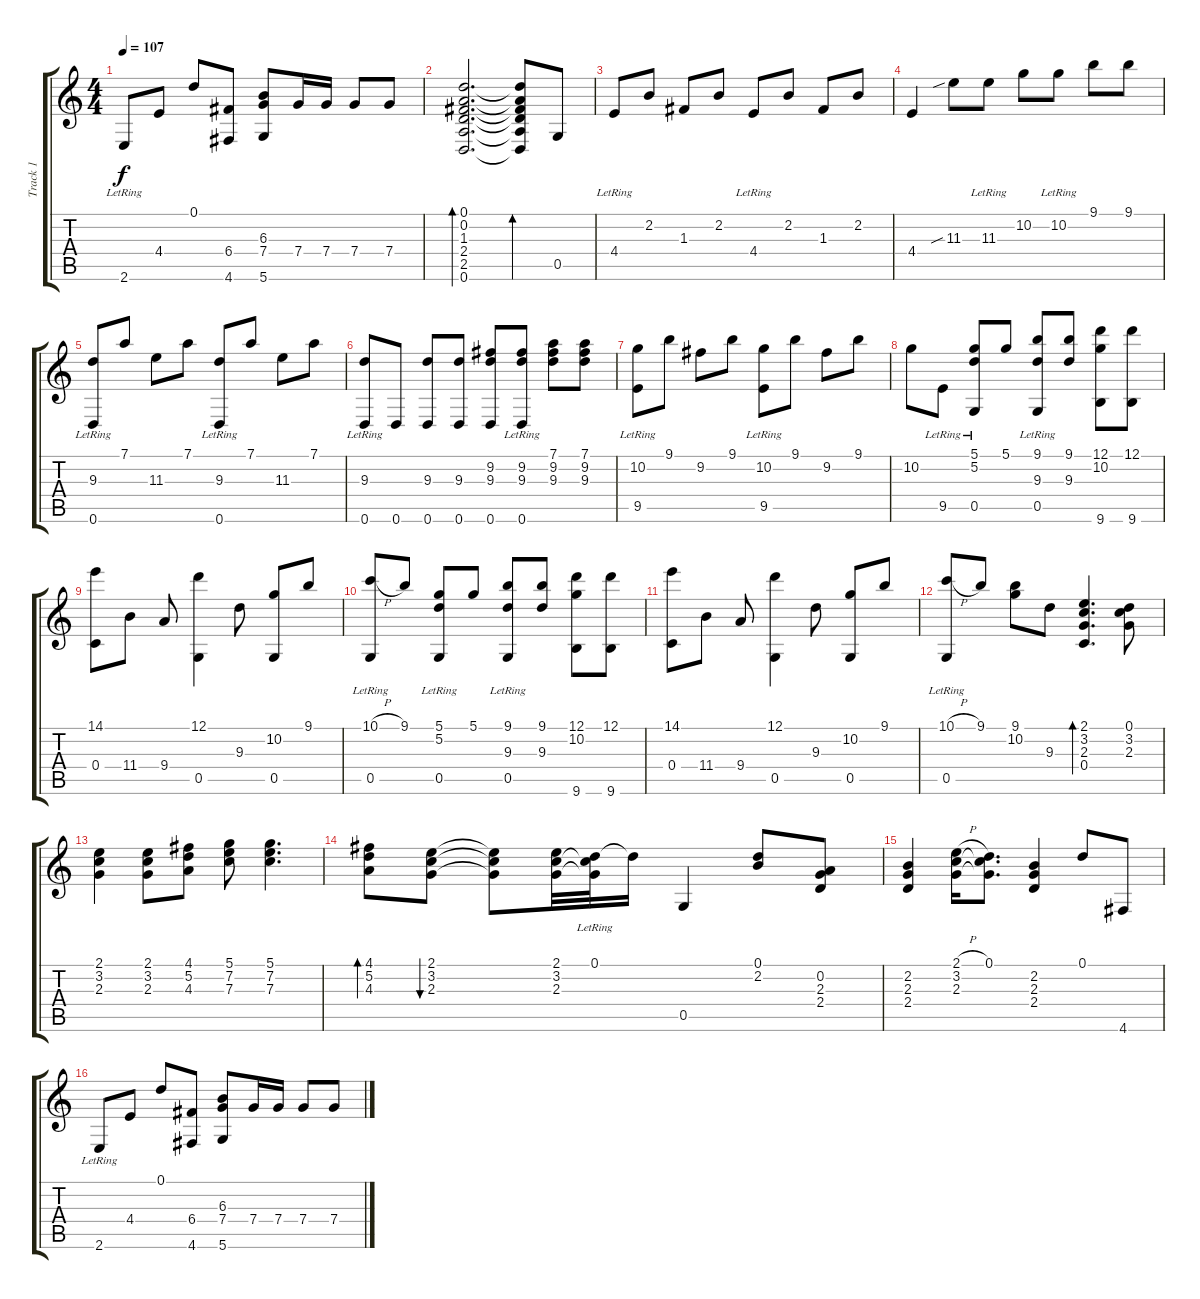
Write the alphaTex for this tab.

\track ("Track 1" "Track 1") {instrument acousticguitarsteel}
\staff {score tabs}
\tuning (D4 A3 F3 C3 G2 D2) {hide}
\ts (4 4)
\tempo 107
\clef g2
\ks c
2.6{lr}.8{dy f} 4.4.8 0.1.8 (6.4 4.6).8 (6.3 7.4 5.6).8 7.4.16 7.4.16 7.4.8 7.4.8 |
(0.1 0.2 1.3 2.4 2.5 0.6).2{d bd 120} (0.1{t} 0.2{t} 1.3{t} 2.4{t} 2.5{t} 0.6{t}).8{bd 120} 0.5.8 |
4.4{lr}.8 2.2.8 1.3.8 2.2.8 4.4{lr}.8 2.2.8 1.3.8 2.2.8 |
4.4.4 11.3{sib}.8 11.3{lr}.8 10.2.8 10.2{lr}.8 9.1.8 9.1.8 |
(9.3{lr} 0.6{lr}).8 7.1.8 11.3.8 7.1.8 (9.3{lr} 0.6{lr}).8 7.1.8 11.3.8 7.1.8 |
(9.3 0.6{lr}).8 0.6.8 (9.3 0.6).8 (9.3 0.6).8 (9.2 9.3 0.6).8 (9.2 9.3 0.6{lr}).8 (7.1 9.2 9.3).8 (7.1 9.2 9.3).8 |
(10.2 9.5{lr}).8 9.1.8 9.2.8 9.1.8 (10.2 9.5{lr}).8 9.1.8 9.2.8 9.1.8 |
10.2.8 9.5{lr}.8 (5.1 5.2 0.5{lr}).8 5.1.8 (9.1 9.3 0.5{lr}).8 (9.1 9.3).8 (12.1 10.2 9.6).8 (12.1 9.6).8 |
(14.1 0.4).8 11.4.8 9.4.8 (12.1 0.5).4 9.3.8 (10.2 0.5).8 9.1.8 |
(10.1{h} 0.5{lr}).8 9.1.8 (5.1 5.2 0.5{lr}).8 5.1.8 (9.1 9.3 0.5{lr}).8 (9.1 9.3).8 (12.1 10.2 9.6).8 (12.1 9.6).8 |
(14.1 0.4).8 11.4.8 9.4.8 (12.1 0.5).4 9.3.8 (10.2 0.5).8 9.1.8 |
(10.1{h} 0.5{lr}).8 9.1.8 (9.1 10.2).8 9.3.8 (2.1 3.2 2.3 0.4).4{d bd 240} (0.1 3.2 2.3).8 |
(2.1 3.2 2.3).4 (2.1 3.2 2.3).8 (4.1 5.2 4.3).8 (5.1 7.2 7.3).8 (5.1 7.2 7.3).4{d} |
(4.1 5.2 4.3).8{bd 60} (2.1 3.2 2.3).8{bu 60} (2.1{t} 3.2{t} 2.3{t}).8 (2.1 3.2 2.3).32 (0.1{lr} 3.2{t} 2.3{t}).32 0.1{t}.16 0.5.4 (0.1 2.2).8 (0.2 2.3 2.4).8 |
(2.2 2.3 2.4).4 (2.1{h} 3.2 2.3).16 (0.1 3.2{t} 2.3{t}).8{d} (2.2 2.3 2.4).4 0.1.8 4.6.8 |
2.6{lr}.8 4.4.8 0.1.8 (6.4 4.6).8 (6.3 7.4 5.6).8 7.4.16 7.4.16 7.4.8 7.4.8
